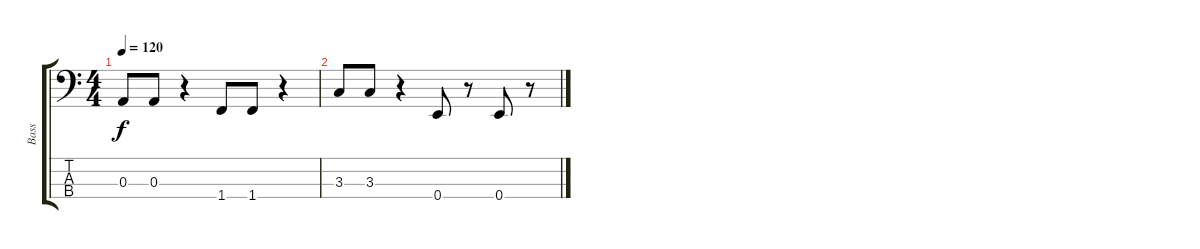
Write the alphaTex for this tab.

\track ("Bass" "Bass") {instrument electricbassfinger}
\staff {score tabs}
\tuning (G2 D2 A1 E1) {hide}
\ts (4 4)
\tempo 120
\clef f4
\ks c
0.3.8{dy f} 0.3.8 r.4 1.4.8 1.4.8 r.4 |
3.3.8 3.3.8 r.4 0.4.8 r.8 0.4.8 r.8
